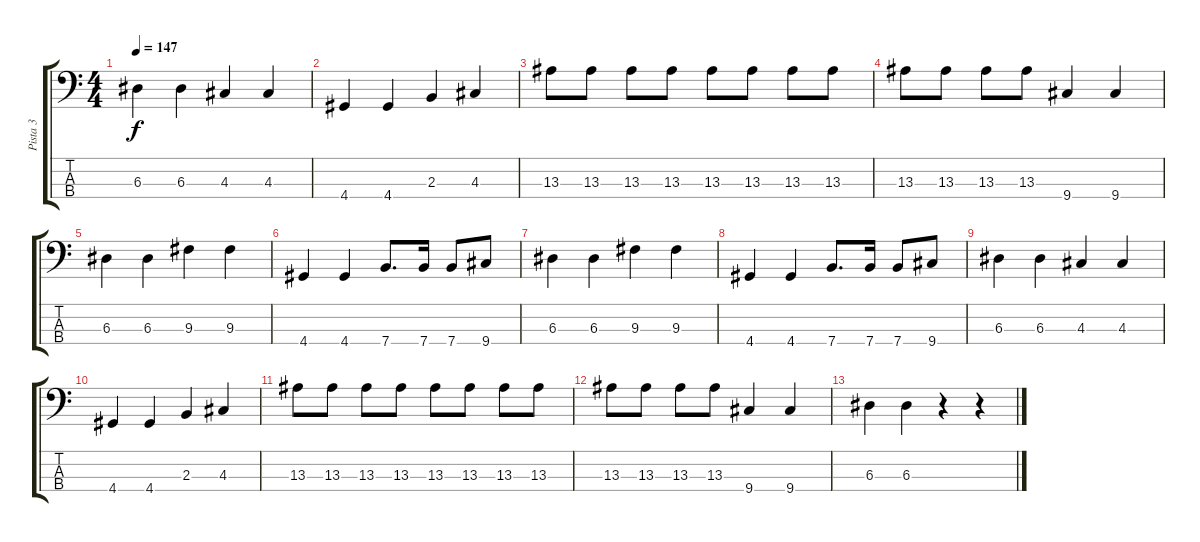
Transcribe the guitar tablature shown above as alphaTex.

\track ("Pista 3" "Pista 3") {instrument electricbasspick}
\staff {score tabs}
\tuning (G2 D2 A1 E1) {hide}
\ts (4 4)
\tempo 147
\clef f4
\ks c
6.3.4{dy f} 6.3.4 4.3.4 4.3.4 |
4.4.4 4.4.4 2.3.4 4.3.4 |
13.3.8 13.3.8 13.3.8 13.3.8 13.3.8 13.3.8 13.3.8 13.3.8 |
13.3.8 13.3.8 13.3.8 13.3.8 9.4.4 9.4.4 |
6.3.4 6.3.4 9.3.4 9.3.4 |
4.4.4 4.4.4 7.4.8{d} 7.4.16 7.4.8 9.4.8 |
6.3.4 6.3.4 9.3.4 9.3.4 |
4.4.4 4.4.4 7.4.8{d} 7.4.16 7.4.8 9.4.8 |
6.3.4 6.3.4 4.3.4 4.3.4 |
4.4.4 4.4.4 2.3.4 4.3.4 |
13.3.8 13.3.8 13.3.8 13.3.8 13.3.8 13.3.8 13.3.8 13.3.8 |
13.3.8 13.3.8 13.3.8 13.3.8 9.4.4 9.4.4 |
6.3.4 6.3.4 r.4 r.4
